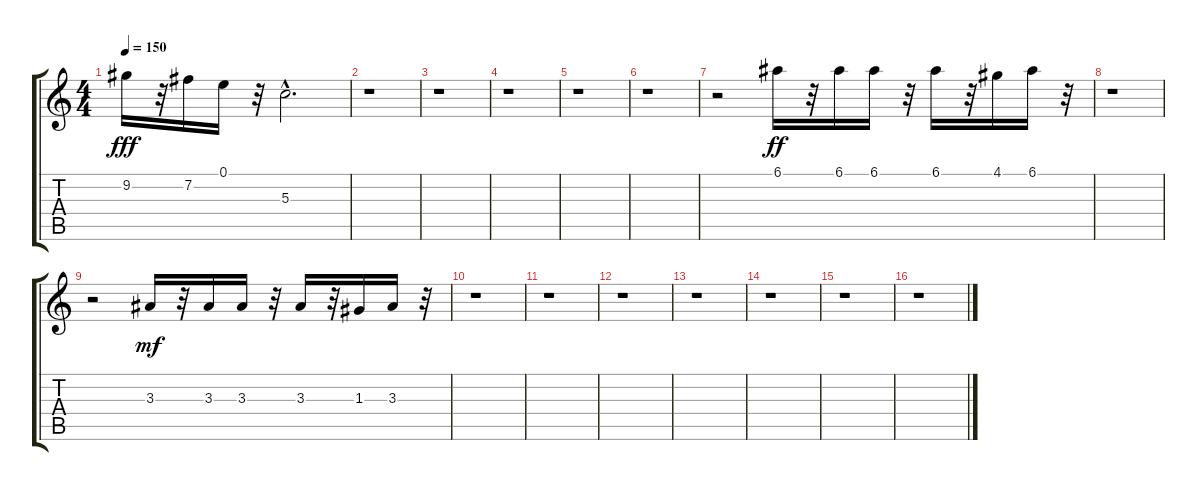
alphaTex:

\track "" {instrument acousticguitarnylon}
\staff {score tabs}
\tuning (E4 B3 G3 D3 A2 E2) {hide}
\ts (4 4)
\tempo 150
\clef g2
\ks c
9.2.16{dy fff} r.32 7.2.16 0.1.16 r.32 5.3{hac}.2{d} |
r.1 |
r.1 |
r.1 |
r.1 |
r.1 |
r.2 6.1.16{dy ff} r.32 6.1.16 6.1.16 r.32 6.1.16 r.32 4.1.16 6.1.16 r.32 |
r.1 |
r.2 3.3.16{dy mf} r.32 3.3.16 3.3.16 r.32 3.3.16 r.32 1.3.16 3.3.16 r.32 |
r.1 |
r.1 |
r.1 |
r.1 |
r.1 |
r.1 |
r.1
